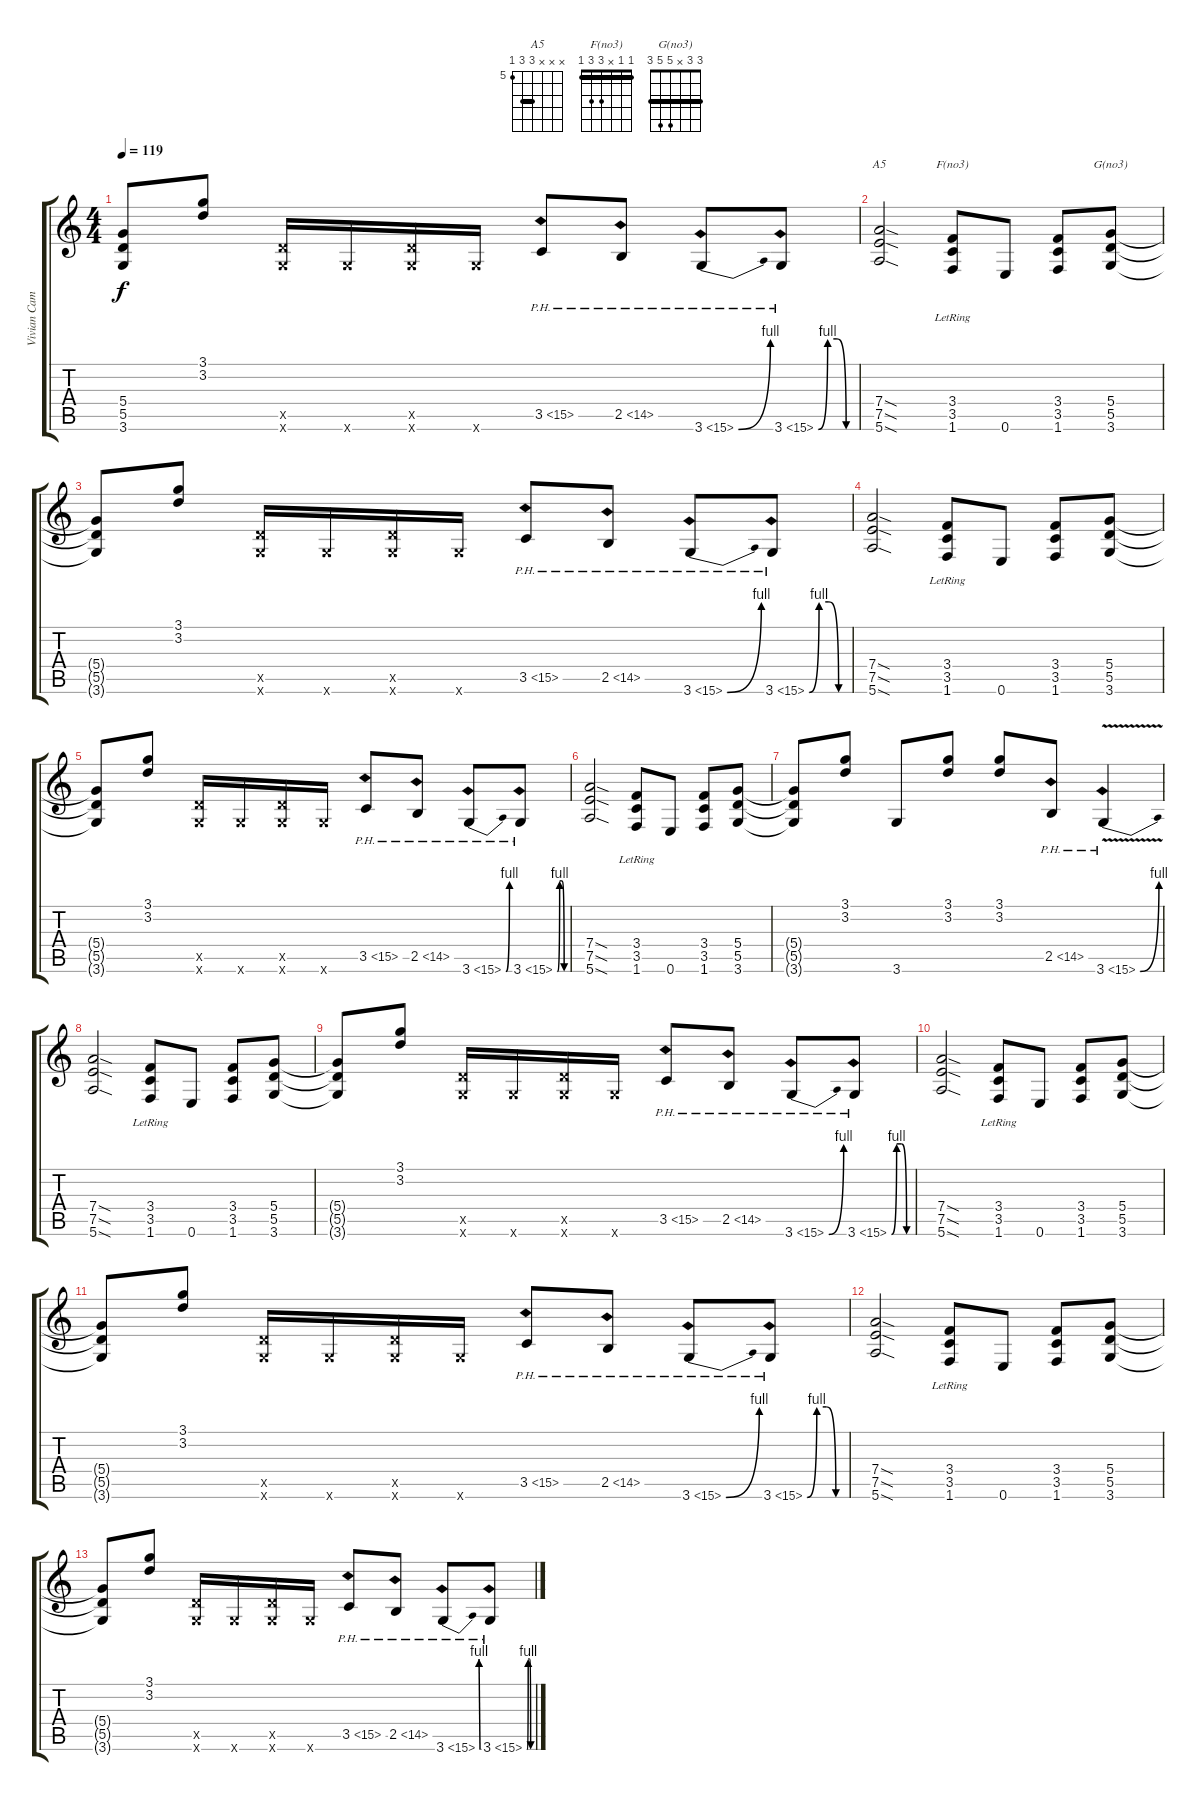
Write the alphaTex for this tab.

\track ("Vivian Campbell R" "Vivian Cam") {instrument distortionguitar}
\staff {score tabs}
\tuning (E4 B3 G3 D3 A2 E2) {hide}
\chord ("A5" x x x 7 7 5) {firstfret 5 barre 7}
\chord ("F(no3)" 1 1 x 3 3 1) {barre 1}
\chord ("G(no3)" 3 3 x 5 5 3) {barre 3}
\ts (4 4)
\tempo 119
\clef g2
\ks c
(5.4{t} 5.5{t} 3.6{t}).8{dy f} (3.1 3.2).8 (5.5{x} 3.6{x}).16 3.6{x}.16 (5.5{x} 3.6{x}).16 3.6{x}.16 3.5{ph 12}.8 2.5{ph 12}.8 3.6{be (bend 0 0 60 4) ph 12}.8 3.6{be (custom 0 0 15 4 30 4 45 0 60 0) ph 12}.8 |
(7.4{sod} 7.5{sod} 5.6{sod}).2{ch "A5"} (3.4{lr} 3.5{lr} 1.6).8{ch "F(no3)"} 0.6.8 (3.4 3.5 1.6).8 (5.4 5.5 3.6).8{ch "G(no3)"} |
(5.4{t} 5.5{t} 3.6{t}).8 (3.1 3.2).8 (5.5{x} 3.6{x}).16 3.6{x}.16 (5.5{x} 3.6{x}).16 3.6{x}.16 3.5{ph 12}.8 2.5{ph 12}.8 3.6{be (bend 0 0 60 4) ph 12}.8 3.6{be (custom 0 0 15 4 30 4 45 0 60 0) ph 12}.8 |
(7.4{sod} 7.5{sod} 5.6{sod}).2 (3.4{lr} 3.5{lr} 1.6).8 0.6.8 (3.4 3.5 1.6).8 (5.4 5.5 3.6).8 |
(5.4{t} 5.5{t} 3.6{t}).8 (3.1 3.2).8 (5.5{x} 3.6{x}).16 3.6{x}.16 (5.5{x} 3.6{x}).16 3.6{x}.16 3.5{ph 12}.8 2.5{ph 12}.8 3.6{be (bend 0 0 60 4) ph 12}.8 3.6{be (custom 0 0 15 4 30 4 45 0 60 0) ph 12}.8 |
(7.4{sod} 7.5{sod} 5.6{sod}).2 (3.4{lr} 3.5{lr} 1.6).8 0.6.8 (3.4 3.5 1.6).8 (5.4 5.5 3.6).8 |
(5.4{t} 5.5{t} 3.6{t}).8 (3.1 3.2).8 3.6.8 (3.1 3.2).8 (3.1 3.2).8 2.5{ph 12}.8 3.6{be (bend 0 0 60 4) ph 12 v}.4 |
(7.4{sod} 7.5{sod} 5.6{sod}).2 (3.4{lr} 3.5{lr} 1.6).8 0.6.8 (3.4 3.5 1.6).8 (5.4 5.5 3.6).8 |
(5.4{t} 5.5{t} 3.6{t}).8 (3.1 3.2).8 (5.5{x} 3.6{x}).16 3.6{x}.16 (5.5{x} 3.6{x}).16 3.6{x}.16 3.5{ph 12}.8 2.5{ph 12}.8 3.6{be (bend 0 0 60 4) ph 12}.8 3.6{be (custom 0 0 15 4 30 4 45 0 60 0) ph 12}.8 |
(7.4{sod} 7.5{sod} 5.6{sod}).2 (3.4{lr} 3.5{lr} 1.6).8 0.6.8 (3.4 3.5 1.6).8 (5.4 5.5 3.6).8 |
(5.4{t} 5.5{t} 3.6{t}).8 (3.1 3.2).8 (5.5{x} 3.6{x}).16 3.6{x}.16 (5.5{x} 3.6{x}).16 3.6{x}.16 3.5{ph 12}.8 2.5{ph 12}.8 3.6{be (bend 0 0 60 4) ph 12}.8 3.6{be (custom 0 0 15 4 30 4 45 0 60 0) ph 12}.8 |
(7.4{sod} 7.5{sod} 5.6{sod}).2 (3.4{lr} 3.5{lr} 1.6).8 0.6.8 (3.4 3.5 1.6).8 (5.4 5.5 3.6).8 |
(5.4{t} 5.5{t} 3.6{t}).8 (3.1 3.2).8 (5.5{x} 3.6{x}).16 3.6{x}.16 (5.5{x} 3.6{x}).16 3.6{x}.16 3.5{ph 12}.8 2.5{ph 12}.8 3.6{be (bend 0 0 60 4) ph 12}.8 3.6{be (custom 0 0 15 4 30 4 45 0 60 0) ph 12}.8
